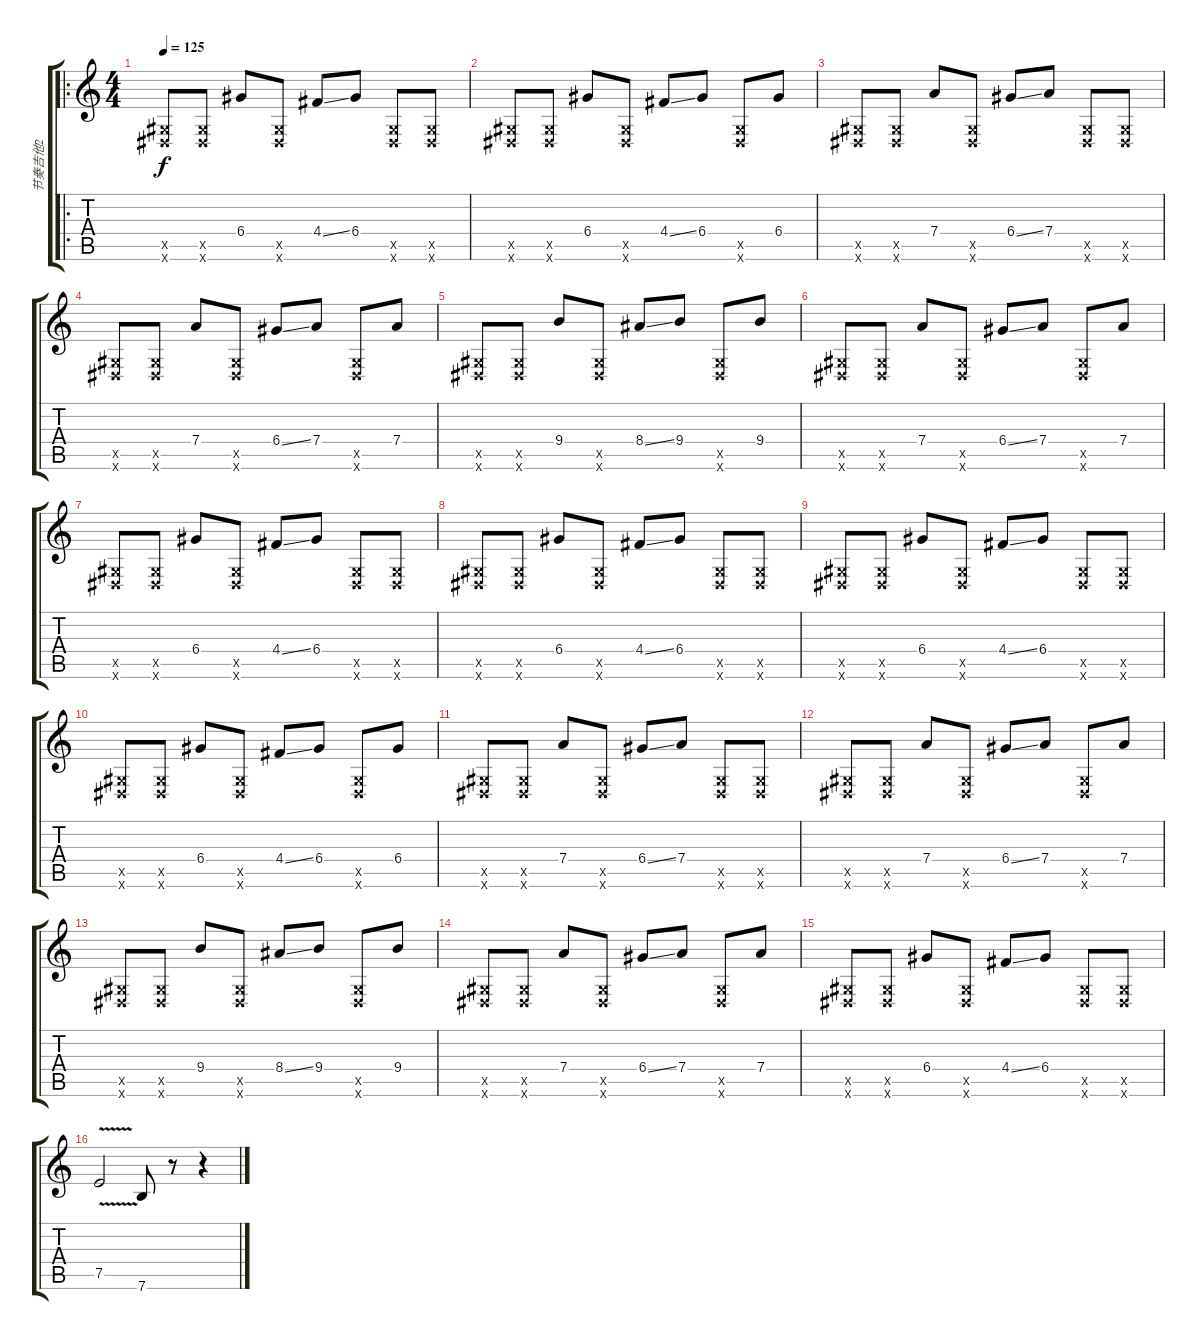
\track ("节奏吉他2" "节奏吉他2") {instrument distortionguitar}
\staff {score tabs}
\tuning (E4 B3 G3 D3 A2 E2) {hide}
\ro
\ts (4 4)
\tempo 125
\clef g2
\ks c
(-1.5{x} -1.6{x}).8{dy f instrument distortionguitar} (-1.5{x} -1.6{x}).8 6.4.8 (-1.5{x} -1.6{x}).8 4.4{ss}.8 6.4.8 (-1.5{x} -1.6{x}).8 (-1.5{x} -1.6{x}).8 |
(-1.5{x} -1.6{x}).8 (-1.5{x} -1.6{x}).8 6.4.8 (-1.5{x} -1.6{x}).8 4.4{ss}.8 6.4.8 (-1.5{x} -1.6{x}).8 6.4.8 |
(-1.5{x} -1.6{x}).8 (-1.5{x} -1.6{x}).8 7.4.8 (-1.5{x} -1.6{x}).8 6.4{ss}.8 7.4.8 (-1.5{x} -1.6{x}).8 (-1.5{x} -1.6{x}).8 |
(-1.5{x} -1.6{x}).8 (-1.5{x} -1.6{x}).8 7.4.8 (-1.5{x} -1.6{x}).8 6.4{ss}.8 7.4.8 (-1.5{x} -1.6{x}).8 7.4.8 |
(-1.5{x} -1.6{x}).8 (-1.5{x} -1.6{x}).8 9.4.8 (-1.5{x} -1.6{x}).8 8.4{ss}.8 9.4.8 (-1.5{x} -1.6{x}).8 9.4.8 |
(-1.5{x} -1.6{x}).8 (-1.5{x} -1.6{x}).8 7.4.8 (-1.5{x} -1.6{x}).8 6.4{ss}.8 7.4.8 (-1.5{x} -1.6{x}).8 7.4.8 |
(-1.5{x} -1.6{x}).8 (-1.5{x} -1.6{x}).8 6.4.8 (-1.5{x} -1.6{x}).8 4.4{ss}.8 6.4.8 (-1.5{x} -1.6{x}).8 (-1.5{x} -1.6{x}).8 |
(-1.5{x} -1.6{x}).8 (-1.5{x} -1.6{x}).8 6.4.8 (-1.5{x} -1.6{x}).8 4.4{ss}.8 6.4.8 (-1.5{x} -1.6{x}).8 (-1.5{x} -1.6{x}).8 |
(-1.5{x} -1.6{x}).8 (-1.5{x} -1.6{x}).8 6.4.8 (-1.5{x} -1.6{x}).8 4.4{ss}.8 6.4.8 (-1.5{x} -1.6{x}).8 (-1.5{x} -1.6{x}).8 |
(-1.5{x} -1.6{x}).8 (-1.5{x} -1.6{x}).8 6.4.8 (-1.5{x} -1.6{x}).8 4.4{ss}.8 6.4.8 (-1.5{x} -1.6{x}).8 6.4.8 |
(-1.5{x} -1.6{x}).8 (-1.5{x} -1.6{x}).8 7.4.8 (-1.5{x} -1.6{x}).8 6.4{ss}.8 7.4.8 (-1.5{x} -1.6{x}).8 (-1.5{x} -1.6{x}).8 |
(-1.5{x} -1.6{x}).8 (-1.5{x} -1.6{x}).8 7.4.8 (-1.5{x} -1.6{x}).8 6.4{ss}.8 7.4.8 (-1.5{x} -1.6{x}).8 7.4.8 |
(-1.5{x} -1.6{x}).8 (-1.5{x} -1.6{x}).8 9.4.8 (-1.5{x} -1.6{x}).8 8.4{ss}.8 9.4.8 (-1.5{x} -1.6{x}).8 9.4.8 |
(-1.5{x} -1.6{x}).8 (-1.5{x} -1.6{x}).8 7.4.8 (-1.5{x} -1.6{x}).8 6.4{ss}.8 7.4.8 (-1.5{x} -1.6{x}).8 7.4.8 |
(-1.5{x} -1.6{x}).8 (-1.5{x} -1.6{x}).8 6.4.8 (-1.5{x} -1.6{x}).8 4.4{ss}.8 6.4.8 (-1.5{x} -1.6{x}).8 (-1.5{x} -1.6{x}).8 |
7.5{v}.2 7.6.8 r.8 r.4
